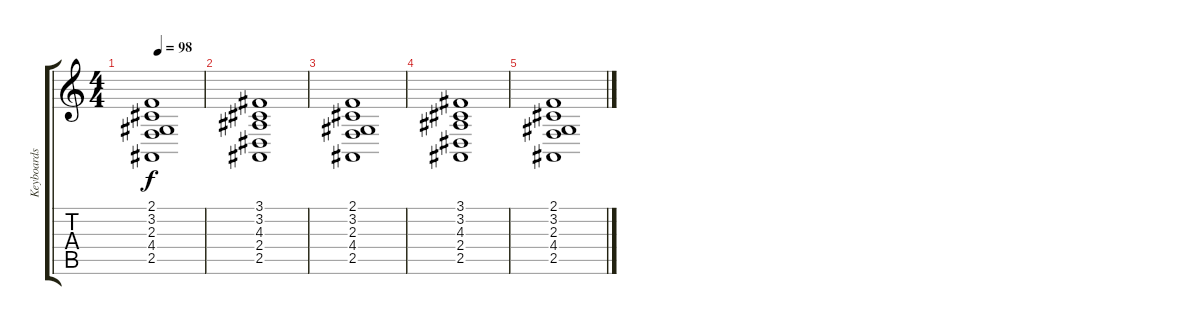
\track ("Keyboards" "Keyboards") {instrument pad1newage}
\staff {score tabs}
\tuning (Eb4 Bb3 Gb3 Db3 Ab2 Eb2) {hide}
\ts (4 4)
\tempo 98
\clef g2
\ks c
(2.1 3.2 2.3 4.4 2.5).1{dy f} |
(3.1 3.2 4.3 2.4 2.5).1 |
(2.1 3.2 2.3 4.4 2.5).1 |
(3.1 3.2 4.3 2.4 2.5).1 |
(2.1 3.2 2.3 4.4 2.5).1
